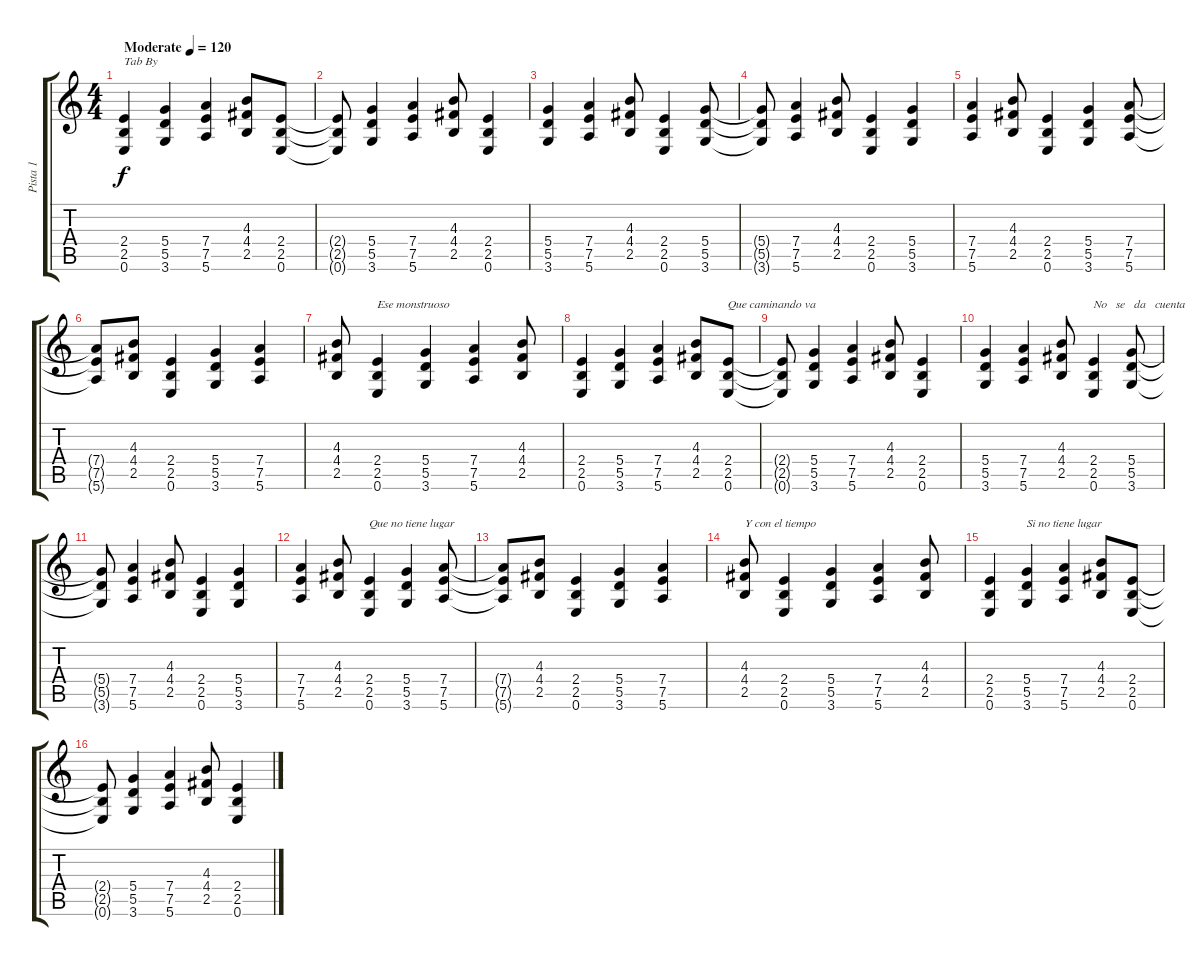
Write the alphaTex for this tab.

\track ("Pista 1" "Pista 1") {instrument distortionguitar}
\staff {score tabs}
\tuning (E4 B3 G3 D3 A2 E2) {hide}
\ts (4 4)
\tempo (120 "Moderate")
\clef g2
\ks c
(2.4 2.5 0.6).4{txt "Tab By" dy f instrument distortionguitar} (5.4 5.5 3.6).4 (7.4 7.5 5.6).4 (4.3 4.4 2.5).8 (2.4 2.5 0.6).8 |
(2.4{t} 2.5{t} 0.6{t}).8 (5.4 5.5 3.6).4 (7.4 7.5 5.6).4 (4.3 4.4 2.5).8 (2.4 2.5 0.6).4 |
(5.4 5.5 3.6).4 (7.4 7.5 5.6).4 (4.3 4.4 2.5).8 (2.4 2.5 0.6).4 (5.4 5.5 3.6).8 |
(5.4{t} 5.5{t} 3.6{t}).8 (7.4 7.5 5.6).4 (4.3 4.4 2.5).8 (2.4 2.5 0.6).4 (5.4 5.5 3.6).4 |
(7.4 7.5 5.6).4 (4.3 4.4 2.5).8 (2.4 2.5 0.6).4 (5.4 5.5 3.6).4 (7.4 7.5 5.6).8 |
(7.4{t} 7.5{t} 5.6{t}).8 (4.3 4.4 2.5).8 (2.4 2.5 0.6).4 (5.4 5.5 3.6).4 (7.4 7.5 5.6).4 |
(4.3 4.4 2.5).8 (2.4 2.5 0.6).4{txt "Ese monstruoso "} (5.4 5.5 3.6).4 (7.4 7.5 5.6).4 (4.3 4.4 2.5).8 |
(2.4 2.5 0.6).4 (5.4 5.5 3.6).4 (7.4 7.5 5.6).4 (4.3 4.4 2.5).8 (2.4 2.5 0.6).8{txt "Que caminando va"} |
(2.4{t} 2.5{t} 0.6{t}).8 (5.4 5.5 3.6).4 (7.4 7.5 5.6).4 (4.3 4.4 2.5).8 (2.4 2.5 0.6).4 |
(5.4 5.5 3.6).4 (7.4 7.5 5.6).4 (4.3 4.4 2.5).8 (2.4 2.5 0.6).4{txt "No   se   da   cuenta"} (5.4 5.5 3.6).8 |
(5.4{t} 5.5{t} 3.6{t}).8 (7.4 7.5 5.6).4 (4.3 4.4 2.5).8 (2.4 2.5 0.6).4 (5.4 5.5 3.6).4 |
(7.4 7.5 5.6).4 (4.3 4.4 2.5).8 (2.4 2.5 0.6).4{txt "Que no tiene lugar"} (5.4 5.5 3.6).4 (7.4 7.5 5.6).8 |
(7.4{t} 7.5{t} 5.6{t}).8 (4.3 4.4 2.5).8 (2.4 2.5 0.6).4 (5.4 5.5 3.6).4 (7.4 7.5 5.6).4 |
(4.3 4.4 2.5).8{txt "Y con el tiempo"} (2.4 2.5 0.6).4 (5.4 5.5 3.6).4 (7.4 7.5 5.6).4 (4.3 4.4 2.5).8 |
(2.4 2.5 0.6).4 (5.4 5.5 3.6).4{txt "Si no tiene lugar "} (7.4 7.5 5.6).4 (4.3 4.4 2.5).8 (2.4 2.5 0.6).8 |
(2.4{t} 2.5{t} 0.6{t}).8 (5.4 5.5 3.6).4 (7.4 7.5 5.6).4 (4.3 4.4 2.5).8 (2.4 2.5 0.6).4
